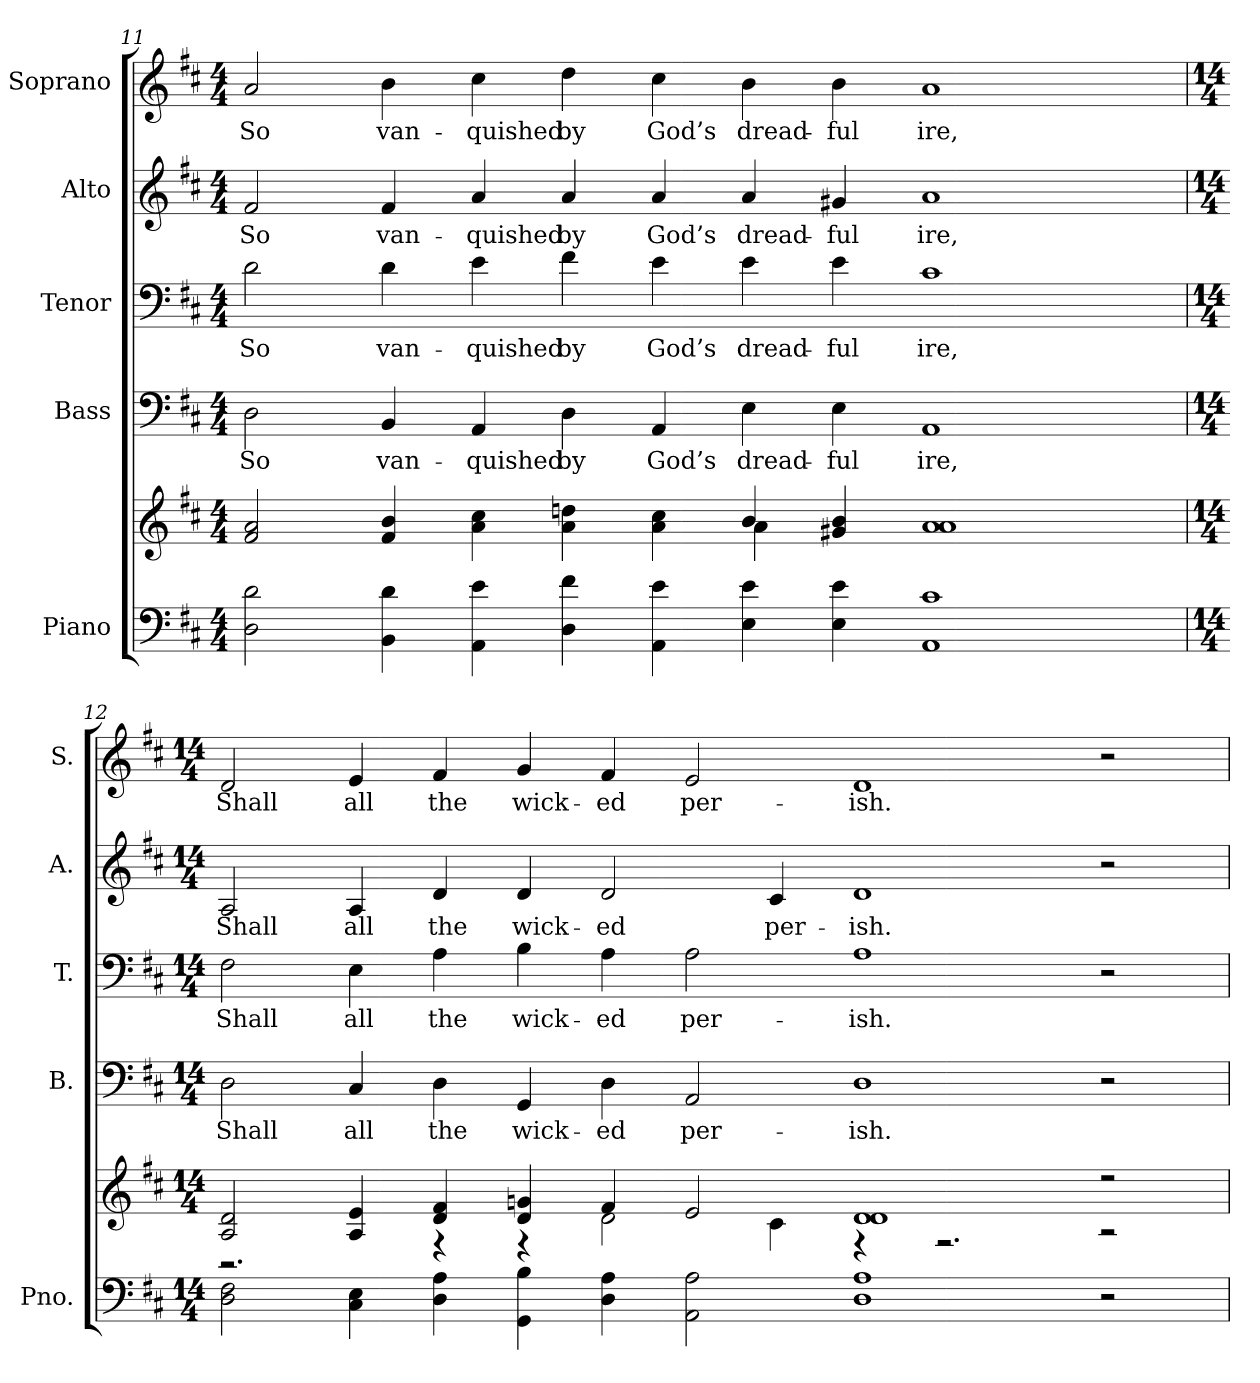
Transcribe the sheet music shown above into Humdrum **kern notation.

**kern	**kern	**kern	**text	**kern	**text	**kern	**text	**kern	**text
*part5	*part5	*part4	*part4	*part3	*part3	*part2	*part2	*part1	*part1
*staff6	*staff5	*staff4	*staff4	*staff3	*staff3	*staff2	*staff2	*staff1	*staff1
*I"Piano	*	*I"Bass	*	*I"Tenor	*	*I"Alto	*	*I"Soprano	*
*I'Pno.	*	*I'B.	*	*I'T.	*	*I'A.	*	*I'S.	*
!!LO:PB:g=z
*clefF4	*clefG2	*clefF4	*	*clefF4	*	*clefG2	*	*clefG2	*
*k[f#c#]	*k[f#c#]	*k[f#c#]	*	*k[f#c#]	*	*k[f#c#]	*	*k[f#c#]	*
*D:	*D:	*D:	*	*D:	*	*D:	*	*D:	*
*M4/4	*M4/4	*M4/4	*	*M4/4	*	*M4/4	*	*M4/4	*
=11	=11	=11	=11	=11	=11	=11	=11	=11	=11
*	*^	*	*	*	*	*	*	*	*
!	!	!	!	!LO:LY:b:color=#000000	!	!	!	!	!	!
!	!	!	!	!	!	!LO:LY:b:color=#000000	!	!	!	!
!	!	!	!	!	!	!	!	!LO:LY:b:color=#000000	!	!
!	!	!	!	!	!	!	!	!	!	!LO:LY:b:color=#000000
2Di\ 2di	2f#i/ 2ai	1.ryy	2Di\	So	2di\	So	2f#i/	So	2ai/	So
!	!	!	!	!LO:LY:b:color=#000000	!	!	!	!	!	!
!	!	!	!	!	!	!LO:LY:b:color=#000000	!	!	!	!
!	!	!	!	!	!	!	!	!LO:LY:b:color=#000000	!	!
!	!	!	!	!	!	!	!	!	!	!LO:LY:b:color=#000000
4BBi\ 4di	4f#i/ 4bi	.	4BBi/	van-	4di\	van-	4f#i/	van-	4bi\	van-
!	!	!	!	!LO:LY:b:color=#000000	!	!	!	!	!	!
!	!	!	!	!	!	!LO:LY:b:color=#000000	!	!	!	!
!	!	!	!	!	!	!	!	!LO:LY:b:color=#000000	!	!
!	!	!	!	!	!	!	!	!	!	!LO:LY:b:color=#000000
4AAi\ 4ei	4ai\ 4cc#i	.	4AAi/	-quished	4ei\	-quished	4ai/	-quished	4cc#i\	-quished
!	!	!	!	!LO:LY:b:color=#000000	!	!	!	!	!	!
!	!	!	!	!	!	!LO:LY:b:color=#000000	!	!	!	!
!	!	!	!	!	!	!	!	!LO:LY:b:color=#000000	!	!
!	!	!	!	!	!	!	!	!	!	!LO:LY:b:color=#000000
4Di\ 4f#i	4ai\ 4ddni	.	4Di\	by	4f#i\	by	4ai/	by	4ddi\	by
!	!	!	!	!LO:LY:b:color=#000000	!	!	!	!	!	!
!	!	!	!	!	!	!LO:LY:b:color=#000000	!	!	!	!
!	!	!	!	!	!	!	!	!LO:LY:b:color=#000000	!	!
!	!	!	!	!	!	!	!	!	!	!LO:LY:b:color=#000000
4AAi\ 4ei	4ai\ 4cc#i	.	4AAi/	God’s	4ei\	God’s	4ai/	God’s	4cc#i\	God’s
!	!	!	!	!LO:LY:b:color=#000000	!	!	!	!	!	!
!	!	!	!	!	!	!LO:LY:b:color=#000000	!	!	!	!
!	!	!	!	!	!	!	!	!LO:LY:b:color=#000000	!	!
!	!	!	!	!	!	!	!	!	!	!LO:LY:b:color=#000000
4Ei\ 4ei	4bi/	4ai\	4Ei\	dread-	4ei\	dread-	4ai/	dread-	4bi\	dread-
!	!	!	!	!LO:LY:b:color=#000000	!	!	!	!	!	!
!	!	!	!	!	!	!LO:LY:b:color=#000000	!	!	!	!
!	!	!	!	!	!	!	!	!LO:LY:b:color=#000000	!	!
!	!	!	!	!	!	!	!	!	!	!LO:LY:b:color=#000000
4Ei\ 4ei	4g#Xi/ 4bi	1ryy	4Ei\	-ful	4ei\	-ful	4g#Xi/	-ful	4bi\	-ful
!	!	!	!	!LO:LY:b:color=#000000	!	!	!	!	!	!
!	!	!	!	!	!	!LO:LY:b:color=#000000	!	!	!	!
!	!	!	!	!	!	!	!	!LO:LY:b:color=#000000	!	!
!	!	!	!	!	!	!	!	!	!	!LO:LY:b:color=#000000
1AAi 1c#i	1ai 1ai	.	1AAi	ire,	1c#i	ire,	1ai	ire,	1ai	ire,
.	.	4ryy	.	.	.	.	.	.	.	.
=12	=12	=12	=12	=12	=12	=12	=12	=12	=12	=12
*M14/4	*M14/4	*	*M14/4	*	*M14/4	*	*M14/4	*	*M14/4	*
!	!	!	!	!LO:LY:b:color=#000000	!	!	!	!	!	!
!	!	!	!	!	!	!LO:LY:b:color=#000000	!	!	!	!
!	!	!	!	!	!	!	!	!LO:LY:b:color=#000000	!	!
!	!	!	!	!	!	!	!	!	!	!LO:LY:b:color=#000000
2Di\ 2F#i	2Ai/ 2di	2.r	2Di\	Shall	2F#i\	Shall	2Ai/	Shall	2di/	Shall
!	!	!	!	!LO:LY:b:color=#000000	!	!	!	!	!	!
!	!	!	!	!	!	!LO:LY:b:color=#000000	!	!	!	!
!	!	!	!	!	!	!	!	!LO:LY:b:color=#000000	!	!
!	!	!	!	!	!	!	!	!	!	!LO:LY:b:color=#000000
4C#i\ 4Ei	4Ai/ 4ei	.	4C#i/	all	4Ei\	all	4Ai/	all	4ei/	all
!	!	!	!	!LO:LY:b:color=#000000	!	!	!	!	!	!
!	!	!	!	!	!	!LO:LY:b:color=#000000	!	!	!	!
!	!	!	!	!	!	!	!	!LO:LY:b:color=#000000	!	!
!	!	!	!	!	!	!	!	!	!	!LO:LY:b:color=#000000
4Di\ 4Ai	4di/ 4f#i	4r	4Di\	the	4Ai\	the	4di/	the	4f#i/	the
!	!	!	!	!LO:LY:b:color=#000000	!	!	!	!	!	!
!	!	!	!	!	!	!LO:LY:b:color=#000000	!	!	!	!
!	!	!	!	!	!	!	!	!LO:LY:b:color=#000000	!	!
!	!	!	!	!	!	!	!	!	!	!LO:LY:b:color=#000000
4GGi\ 4Bi	4di/ 4gni	4r	4GGi/	wick-	4Bi\	wick-	4di/	wick-	4gi/	wick-
!	!	!	!	!LO:LY:b:color=#000000	!	!	!	!	!	!
!	!	!	!	!	!	!LO:LY:b:color=#000000	!	!	!	!
!	!	!	!	!	!	!	!	!LO:LY:b:color=#000000	!	!
!	!	!	!	!	!	!	!	!	!	!LO:LY:b:color=#000000
4Di\ 4Ai	4f#i/	2di\	4Di\	-ed	4Ai\	-ed	2di/	-ed	4f#i/	-ed
!	!	!	!	!LO:LY:b:color=#000000	!	!	!	!	!	!
!	!	!	!	!	!	!LO:LY:b:color=#000000	!	!	!	!
!	!	!	!	!	!	!	!	!	!	!LO:LY:b:color=#000000
2AAi\ 2Ai	2ei/	.	2AAi/	per-	2Ai\	per-	.	.	2ei/	per-
!	!	!	!	!	!	!	!	!LO:LY:b:color=#000000	!	!
.	.	4c#i\	.	.	.	.	4c#i/	per-	.	.
!	!	!	!	!LO:LY:b:color=#000000	!	!	!	!	!	!
!	!	!	!	!	!	!LO:LY:b:color=#000000	!	!	!	!
!	!	!	!	!	!	!	!	!LO:LY:b:color=#000000	!	!
!	!	!	!	!	!	!	!	!	!	!LO:LY:b:color=#000000
1Di 1Ai	1di 1di	4r	1Di	-ish.	1Ai	-ish.	1di	-ish.	1di	-ish.
.	.	2.r	.	.	.	.	.	.	.	.
2r	2r	2r	2r	.	2r	.	2r	.	2r	.
*	*v	*v	*	*	*	*	*	*	*	*
=	=	=	=	=	=	=	=	=	=
*-	*-	*-	*-	*-	*-	*-	*-	*-	*-
